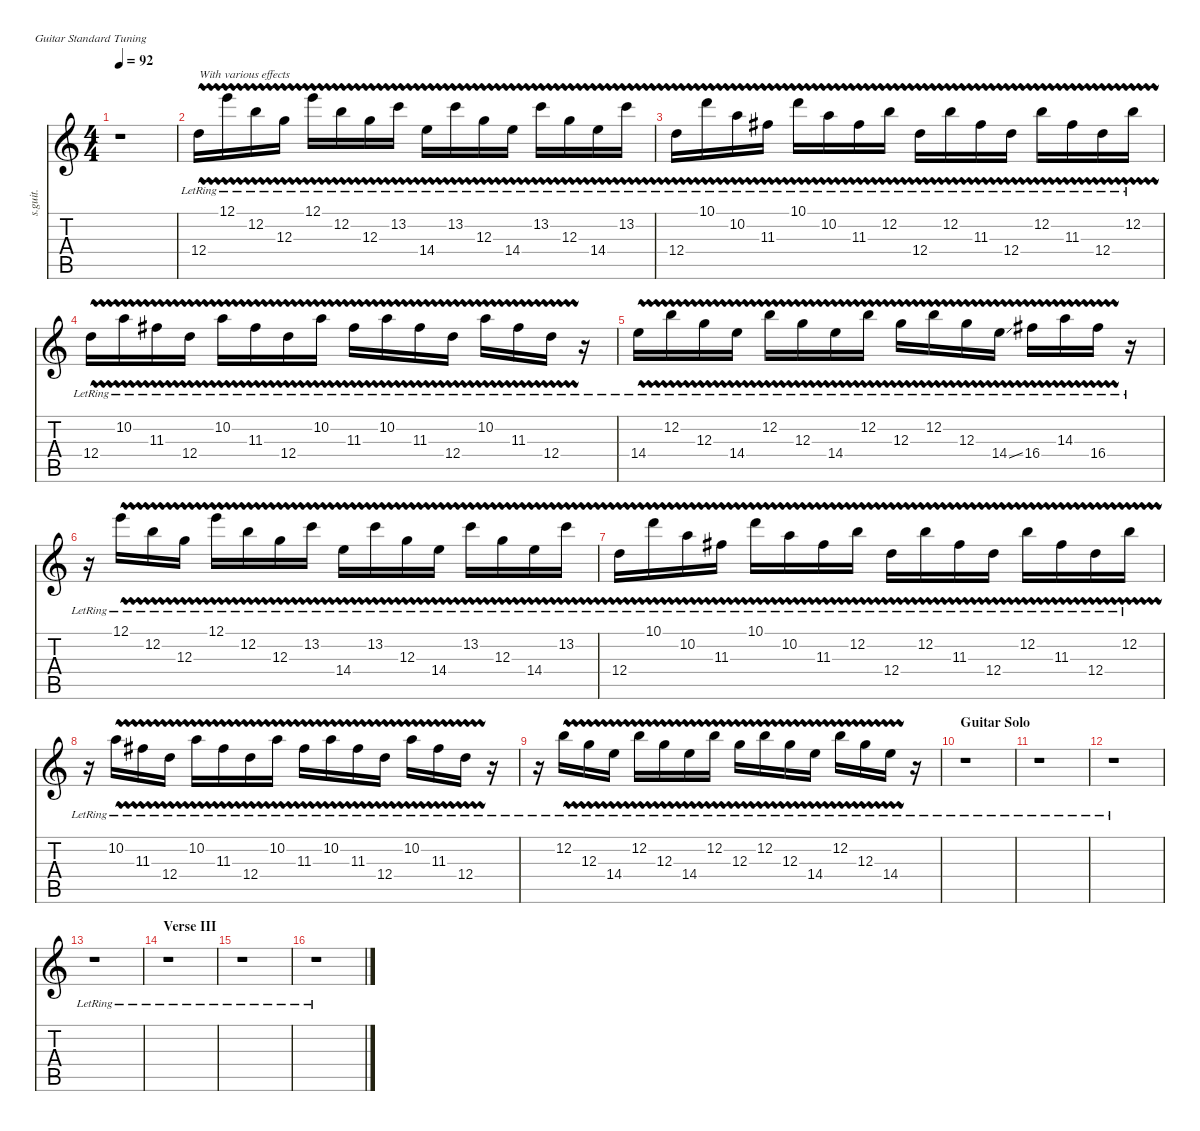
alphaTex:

\defaultSystemsLayout 4
\hideDynamics
\bracketExtendMode nobrackets
\track ("John Frusciante | 1963 Fender Telecaster Custom | Overdub" "s.guit.") {instrument electricguitarclean}
\staff {score tabs}
\tuning (E4 B3 G3 D3 A2 E2)
\ts (4 4)
\tempo 92
\clef g2
\ks c
r.1{dy f} |
12.4{vw lr}.16{txt "With various effects"} 12.1{vw lr}.16 12.2{vw lr}.16 12.3{vw lr}.16 12.1{vw lr}.16 12.2{vw lr}.16 12.3{vw lr}.16 13.2{vw lr}.16 14.4{vw lr}.16 13.2{vw lr}.16 12.3{vw lr}.16 14.4{vw lr}.16 13.2{vw lr}.16 12.3{vw lr}.16 14.4{vw lr}.16 13.2{vw lr}.16 |
12.4{vw lr}.16 10.1{vw lr}.16 10.2{vw lr}.16 11.3{vw lr acc #}.16 10.1{vw lr}.16 10.2{vw lr}.16 11.3{vw lr acc #}.16 12.2{vw lr}.16 12.4{vw lr}.16 12.2{vw lr}.16 11.3{vw lr acc #}.16 12.4{vw lr}.16 12.2{vw lr}.16 11.3{vw lr acc #}.16 12.4{vw lr}.16 12.2{vw lr}.16 |
12.4{vw lr}.16 10.2{vw lr}.16 11.3{vw lr acc #}.16 12.4{vw lr}.16 10.2{vw lr}.16 11.3{vw lr acc #}.16 12.4{vw lr}.16 10.2{vw lr}.16 11.3{vw lr acc #}.16 10.2{vw lr}.16 11.3{vw lr acc #}.16 12.4{vw lr}.16 10.2{vw lr}.16 11.3{vw lr acc #}.16 12.4{vw lr}.16 r.16 |
14.4{vw lr}.16 12.2{vw lr}.16 12.3{vw lr}.16 14.4{vw lr}.16 12.2{vw lr}.16 12.3{vw lr}.16 14.4{vw lr}.16 12.2{vw lr}.16 12.3{vw lr}.16 12.2{vw lr}.16 12.3{vw lr}.16 14.4{vw ss lr}.16 16.4{vw lr acc #}.16 14.3{vw lr}.16 16.4{vw lr acc #}.16 r.16 |
r.16 12.1{vw lr}.16 12.2{vw lr}.16 12.3{vw lr}.16 12.1{vw lr}.16 12.2{vw lr}.16 12.3{vw lr}.16 13.2{vw lr}.16 14.4{vw lr}.16 13.2{vw lr}.16 12.3{vw lr}.16 14.4{vw lr}.16 13.2{vw lr}.16 12.3{vw lr}.16 14.4{vw lr}.16 13.2{vw lr}.16 |
12.4{vw lr}.16 10.1{vw lr}.16 10.2{vw lr}.16 11.3{vw lr acc #}.16 10.1{vw lr}.16 10.2{vw lr}.16 11.3{vw lr acc #}.16 12.2{vw lr}.16 12.4{vw lr}.16 12.2{vw lr}.16 11.3{vw lr acc #}.16 12.4{vw lr}.16 12.2{vw lr}.16 11.3{vw lr acc #}.16 12.4{vw lr}.16 12.2{vw lr}.16 |
r.16 10.2{vw lr}.16 11.3{vw lr acc #}.16 12.4{vw lr}.16 10.2{vw lr}.16 11.3{vw lr acc #}.16 12.4{vw lr}.16 10.2{vw lr}.16 11.3{vw lr acc #}.16 10.2{vw lr}.16 11.3{vw lr acc #}.16 12.4{vw lr}.16 10.2{vw lr}.16 11.3{vw lr acc #}.16 12.4{vw lr}.16 r.16 |
r.16 12.2{vw lr}.16 12.3{vw lr}.16 14.4{vw lr}.16 12.2{vw lr}.16 12.3{vw lr}.16 14.4{vw lr}.16 12.2{vw lr}.16 12.3{vw lr}.16 12.2{vw lr}.16 12.3{vw lr}.16 14.4{vw lr}.16 12.2{vw lr}.16 12.3{vw lr}.16 14.4{vw lr}.16 r.16 |
\section ("" "Guitar Solo")
r.1 |
r.1 |
r.1 |
r.1 |
\section ("" "Verse III")
r.1 |
r.1 |
r.1
